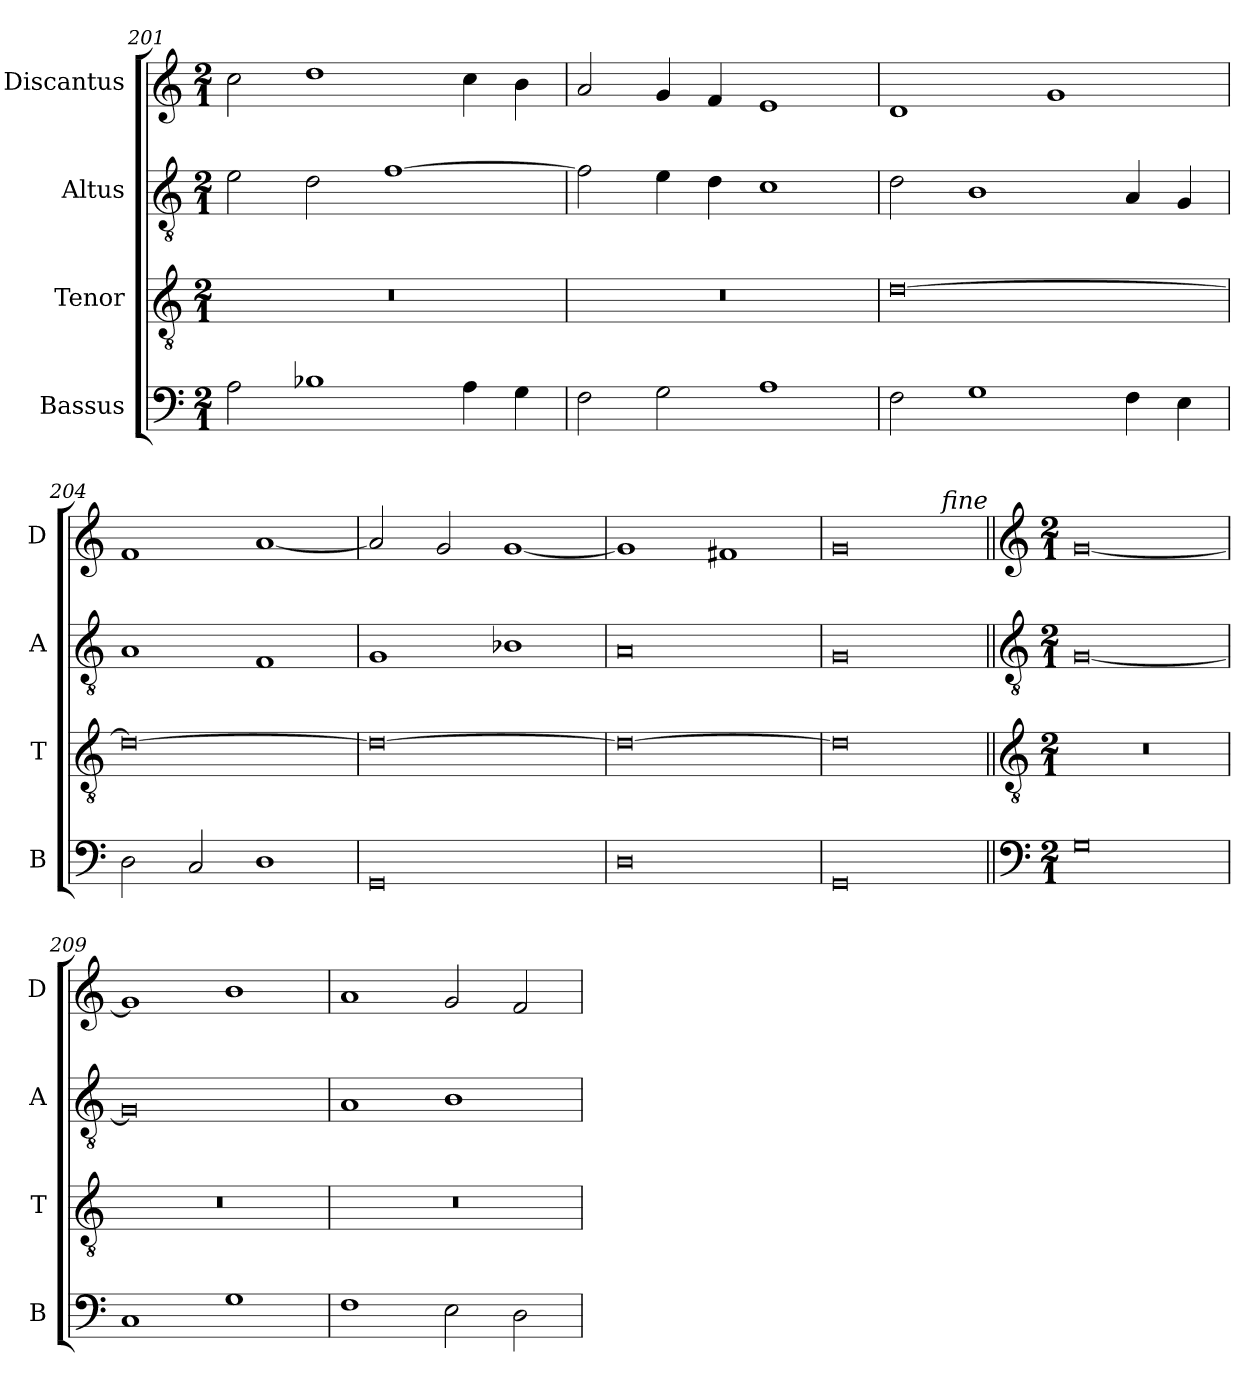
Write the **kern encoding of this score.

**kern	**kern	**kern	**kern
*part4	*part3	*part2	*part1
*staff4	*staff3	*staff2	*staff1
*I"Bassus	*I"Tenor	*I"Altus	*I"Discantus
*I'B	*I'T	*I'A	*I'D
*clefF4	*clefGv2	*clefGv2	*clefG2
*k[]	*k[]	*k[]	*k[]
*M2/1	*M2/1	*M2/1	*M2/1
=201	=201	=201	=201
2A\	0r	2e\	2cc\
1B-X	.	2d\	1dd
.	.	[1f	.
4A\	.	.	4cc\
4G\	.	.	4b\
=202	=202	=202	=202
2F\	0r	2f\]	2a/
2G\	.	4e\	4g/
.	.	4d\	4f/
1A	.	1c	1e
=203	=203	=203	=203
2F\	[0d	2d\	1d
1G	.	1B	.
.	.	.	1g
4F\	.	4A/	.
4E\	.	4G/	.
=204	=204	=204	=204
2D\	0d_	1A	1f
2C/	.	.	.
1D	.	1F	[1a
=205	=205	=205	=205
0GG	0d_	1G	2a/]
.	.	.	2g/
.	.	1B-X	[1g
=206	=206	=206	=206
0D	0d_	0A	1g]
.	.	.	1f#X
=207	=207	=207	=207
0GG	0d]	0G	0g
!	!	!	!LO:TX:a:i:rj:t=fine
!!LO:LB:g=z
=208||	=208||	=208||	=208||
*clefF4	*clefGv2	*clefGv2	*clefG2
*k[]	*k[]	*k[]	*k[]
*M2/1	*M2/1	*M2/1	*M2/1
0G	0r	[0G	[0g
=209	=209	=209	=209
1C	0r	0G]	1g]
1G	.	.	1b
=210	=210	=210	=210
1F	0r	1A	1a
2E\	.	1B	2g/
2D\	.	.	2f/
=	=	=	=
*-	*-	*-	*-
